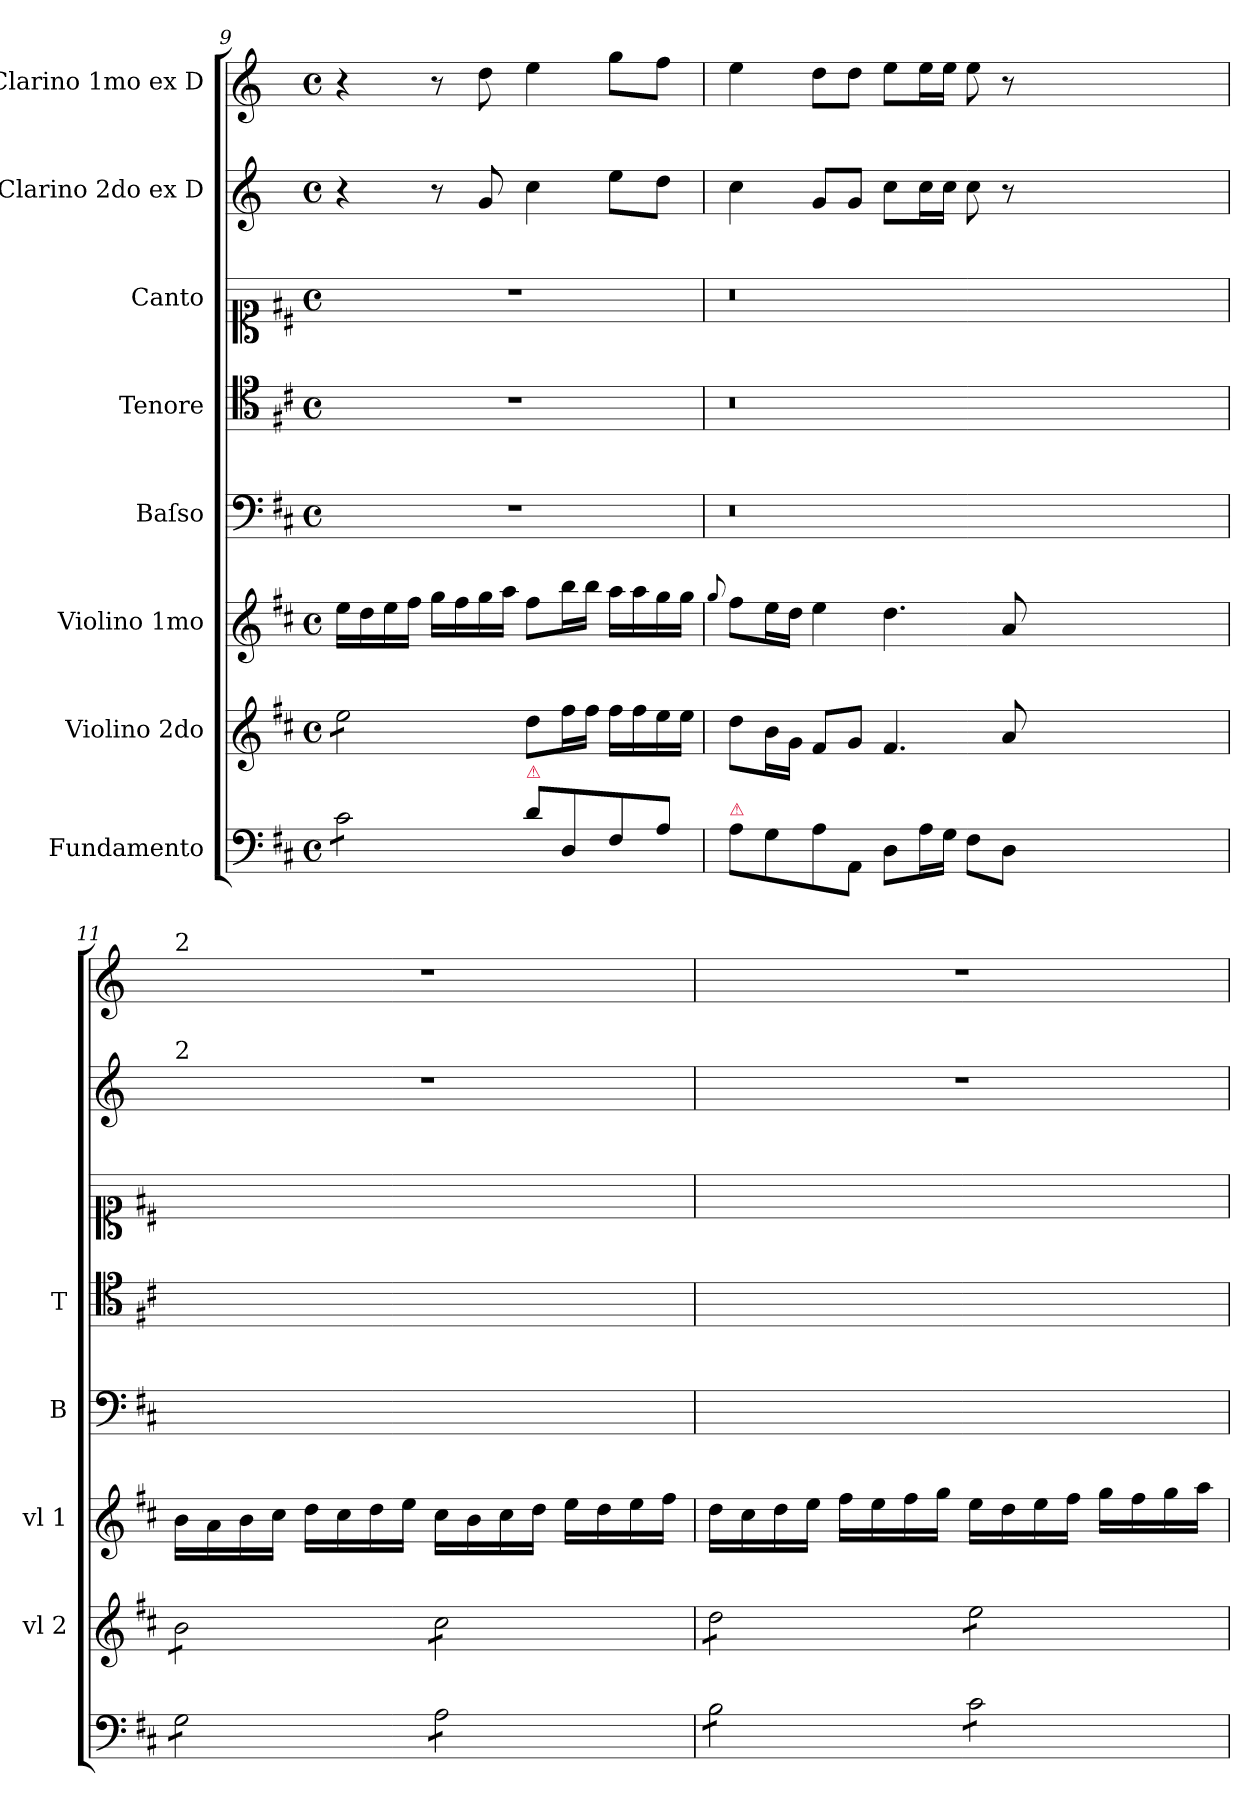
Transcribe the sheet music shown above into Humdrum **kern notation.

**kern	**kern	**kern	**kern	**kern	**kern	**kern	**kern
*part8	*part7	*part6	*part5	*part4	*part3	*part2	*part1
*staff8	*staff7	*staff6	*staff5	*staff4	*staff3	*staff2	*staff1
*I"Fundamento	*I"Violino 2do	*I"Violino 1mo	*I"Baſso	*I"Tenore	*I"Canto	*I"Clarino 2do ex D	*I"Clarino 1mo ex D
*	*I'vl 2	*I'vl 1	*I'B	*I'T	*	*	*
*clefF4	*clefG2	*clefG2	*clefF4	*clefC4	*clefC1	*clefG2	*clefG2
*	*	*	*	*	*	*ITrd-1c-2	*ITrd-1c-2
*k[f#c#]	*k[f#c#]	*k[f#c#]	*k[f#c#]	*k[f#c#]	*k[f#c#]	*k[f#c#]	*k[f#c#]
*M4/4	*M4/4	*M4/4	*M4/4	*M4/4	*M4/4	*M4/4	*M4/4
*met(c)	*met(c)	*met(c)	*met(c)	*met(c)	*met(c)	*met(c)	*met(c)
=9	=9	=9	=9	=9	=9	=9	=9
*tremolo	*	*	*	*	*	*	*
*	*tremolo	*	*	*	*	*	*
8c#\L	8ee\L	16ee\LL	1r	1r	1r	4r	4r
.	.	16dd\	.	.	.	.	.
8c#\	8ee\	16ee\	.	.	.	.	.
.	.	16ff#\JJ	.	.	.	.	.
8c#\	8ee\	16gg\LL	.	.	.	8r	8r
.	.	16ff#\	.	.	.	.	.
8c#\J	8ee\J	16gg\	.	.	.	8a/	8ee\
*	*Xtremolo	*	*	*	*	*	*
*Xtremolo	*	*	*	*	*	*	*
.	.	16aa\JJ	.	.	.	.	.
!LO:TX:a:color=crimson:t=⚠	!	!	!	!	!	!	!
8d\L	8dd\L	8ff#\L	.	.	.	4dd\	4ff#\
8D/	16ff#\L	16bb\L	.	.	.	.	.
.	16ff#\JJ	16bb\JJ	.	.	.	.	.
8F#/	16ff#\LL	16aa\LL	.	.	.	8ff#\L	8aa\L
.	16ff#\	16aa\	.	.	.	.	.
8A/J	16ee\	16gg\	.	.	.	8ee\J	8gg\J
.	16ee\JJ	16gg\JJ	.	.	.	.	.
=10	=10	=10	=10	=10	=10	=10	=10
.	.	8qqgg/	.	.	.	.	.
!LO:TX:a:color=crimson:t=⚠	!	!	!	!	!	!	!
8A\L	8dd\L	8ff#\L	0.r	0.r	0.r	4dd\	4ff#\
8G\	16b\L	16ee\L	.	.	.	.	.
.	16g\JJ	16dd\JJ	.	.	.	.	.
8A\	8f#/L	4ee\	.	.	.	8a/L	8ee\L
8AA/J	8g/J	.	.	.	.	8a/J	8ee\J
8D\L	4.f#/	4.dd\	.	.	.	8dd\L	8ff#\L
16A\L	.	.	.	.	.	16dd\L	16ff#\L
16G\JJ	.	.	.	.	.	16dd\JJ	16ff#\JJ
8F#\L	.	.	.	.	.	8dd\	8ff#\
8D\J	8a/	8a/	.	.	.	8r	8r
0ryy	0ryy	0ryy	.	.	.	0ryy	0ryy
=11	=11	=11	=11	=11	=11	=11	=11
!	!	!	!	!	!	!	!LO:TX:a:t=2
!	!	!	!	!	!	!LO:TX:a:t=2	!
*tremolo	*	*	*	*	*	*	*
*	*tremolo	*	*	*	*	*	*
8G\L	8b\L	16b\LL	1ryy	1ryy	1ryy	1r	1r
.	.	16a\	.	.	.	.	.
8G\	8b\	16b\	.	.	.	.	.
.	.	16cc#\JJ	.	.	.	.	.
8G\	8b\	16dd\LL	.	.	.	.	.
.	.	16cc#\	.	.	.	.	.
8G\J	8b\J	16dd\	.	.	.	.	.
.	.	16ee\JJ	.	.	.	.	.
8A\L	8cc#\L	16cc#\LL	.	.	.	.	.
.	.	16b\	.	.	.	.	.
8A\	8cc#\	16cc#\	.	.	.	.	.
.	.	16dd\JJ	.	.	.	.	.
8A\	8cc#\	16ee\LL	.	.	.	.	.
.	.	16dd\	.	.	.	.	.
8A\J	8cc#\J	16ee\	.	.	.	.	.
.	.	16ff#\JJ	.	.	.	.	.
=12	=12	=12	=12	=12	=12	=12	=12
8B\L	8dd\L	16dd\LL	1ryy	1ryy	1ryy	1r	1r
.	.	16cc#\	.	.	.	.	.
8B\	8dd\	16dd\	.	.	.	.	.
.	.	16ee\JJ	.	.	.	.	.
8B\	8dd\	16ff#\LL	.	.	.	.	.
.	.	16ee\	.	.	.	.	.
8B\J	8dd\J	16ff#\	.	.	.	.	.
.	.	16gg\JJ	.	.	.	.	.
8c#\L	8ee\L	16ee\LL	.	.	.	.	.
.	.	16dd\	.	.	.	.	.
8c#\	8ee\	16ee\	.	.	.	.	.
.	.	16ff#\JJ	.	.	.	.	.
8c#\	8ee\	16gg\LL	.	.	.	.	.
.	.	16ff#\	.	.	.	.	.
8c#\J	8ee\J	16gg\	.	.	.	.	.
*	*Xtremolo	*	*	*	*	*	*
*Xtremolo	*	*	*	*	*	*	*
.	.	16aa\JJ	.	.	.	.	.
=	=	=	=	=	=	=	=
*-	*-	*-	*-	*-	*-	*-	*-
